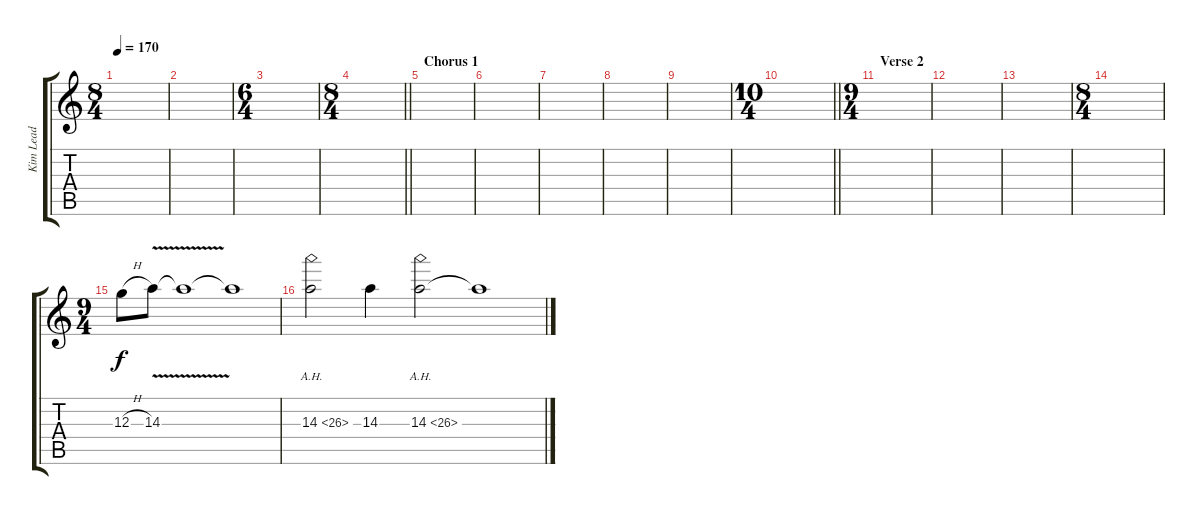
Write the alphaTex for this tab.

\track ("Kim Lead" "Kim Lead") {instrument overdrivenguitar}
\staff {score tabs}
\tuning (E4 B3 G3 D3 A2 E2) {hide}
\ts (8 4)
\tempo 170
\clef g2
\ks c
|
|
\ts (6 4)
|
\ts (8 4)
\barLineRight lightlight
|
\section ("" "Chorus 1")
|
|
|
|
|
\ts (10 4)
\barLineRight lightlight
|
\ts (9 4)
\section ("" "Verse 2")
|
|
|
\ts (8 4)
|
\ts (9 4)
12.3{h}.8 14.3{v}.8 14.3{t}.1 14.3{t}.1 |
14.3{ah 12}.2 14.3.4 14.3{ah 12}.2 14.3{t}.1
